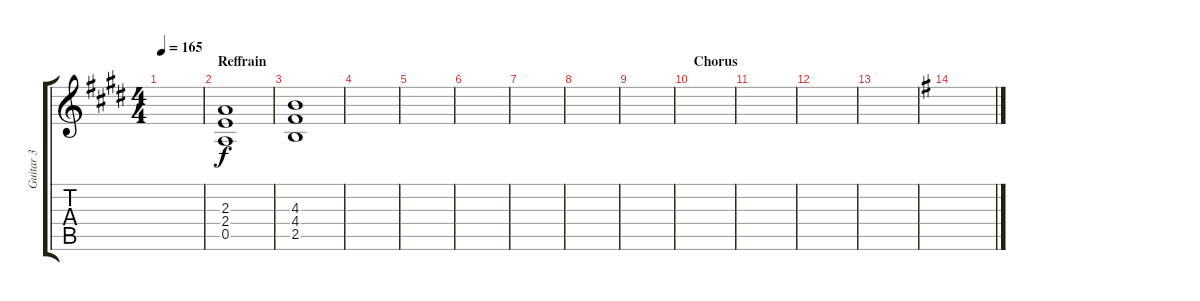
\track ("Guitar 3" "Guitar 3") {instrument overdrivenguitar}
\staff {score tabs}
\tuning (E4 B3 G3 D3 A2 E2) {hide}
\ts (4 4)
\tempo 165
\clef g2
\ks e
|
\section ("" "Reffrain")
(2.3 2.4 0.5).1 |
(4.3 4.4 2.5).1 |
|
|
|
|
|
|
\section ("" "Chorus")
|
|
|
|
\ks g
